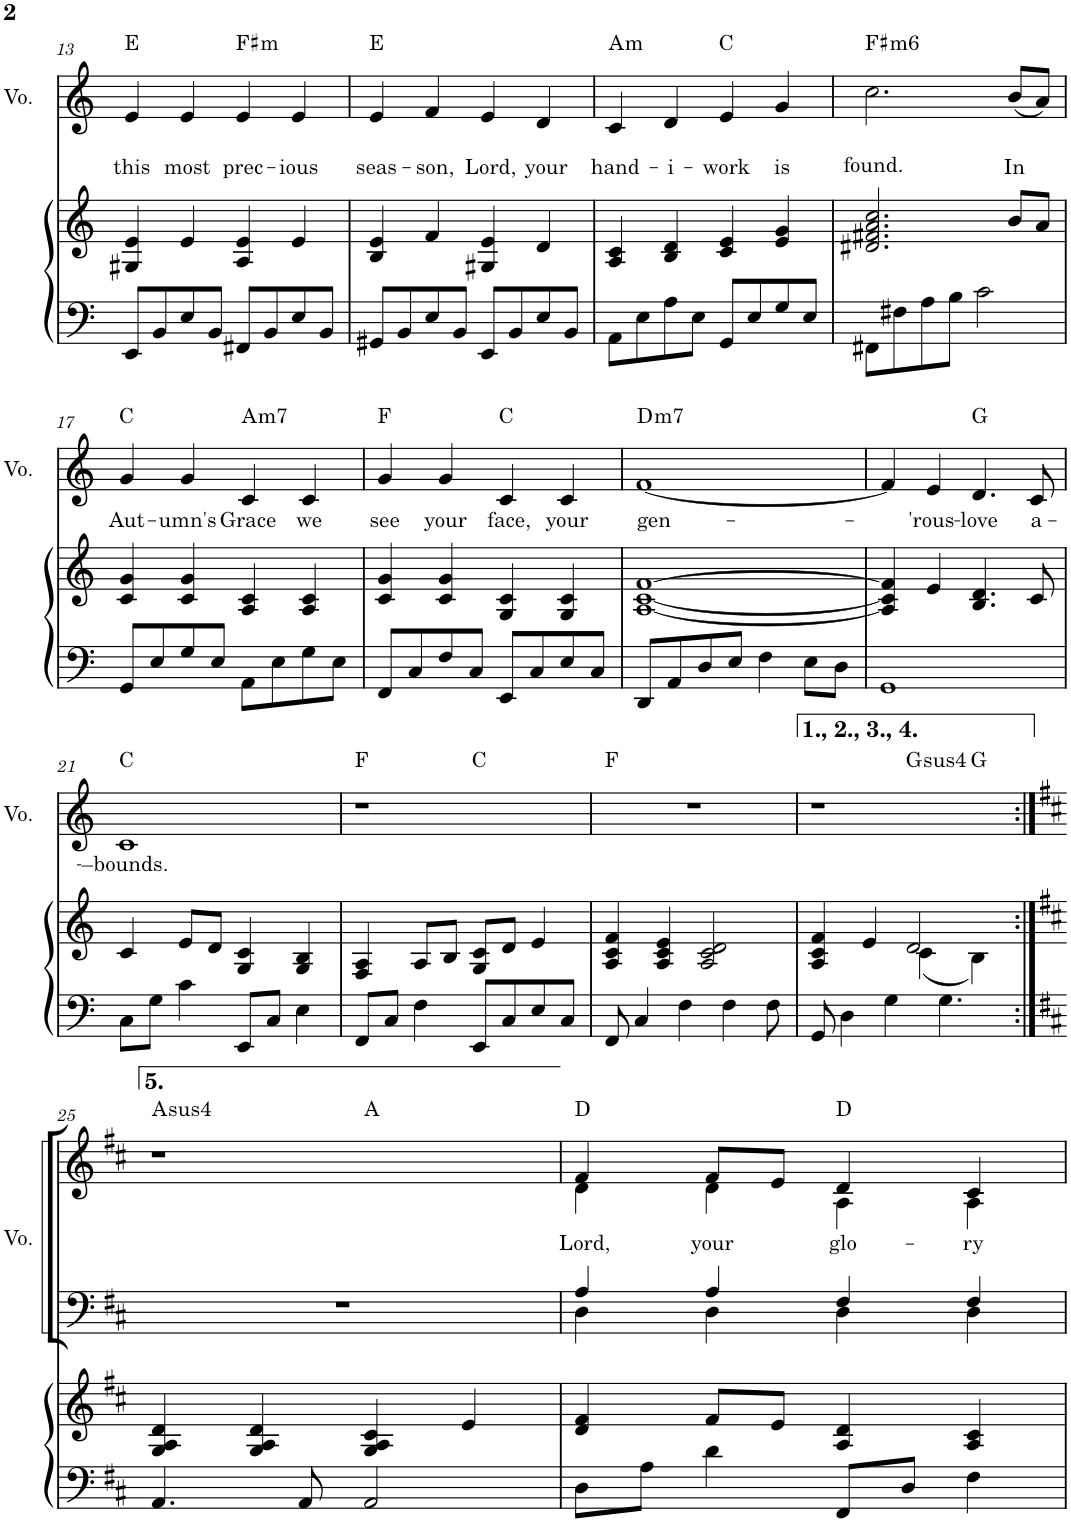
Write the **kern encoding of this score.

**kern	**kern	**kern	**kern	**text	**text	**harte
*part2	*part2	*part1	*part1	*part1	*part1	*part1
*staff4	*staff3	*staff2	*staff1	*staff1	*staff1	*
*I"Piano	*	*I"Voice	*	*	*	*
*I'Pno	*	*I'Vo.	*	*	*	*
!!LO:PB:g=z
*clefF4	*clefG2	*clefF4	*clefG2	*	*	*
*k[]	*k[]	*k[]	*k[]	*	*	*
*M4/4	*M4/4	*M4/4	*M4/4	*	*	*
=13	=13	=13	=13	=13	=13	=13
!	!	!	!	!	!LO:LY:b	!
8EE/L	4G#X/ 4e/	1r	4e/	.	this	E:maj
8BB/	.	.	.	.	.	.
!	!	!	!	!	!LO:LY:b	!
8E/	4e/	.	4e/	.	most	.
8BB/J	.	.	.	.	.	.
!	!	!	!	!	!LO:LY:b	!LO:H:kt=m
8FF#X/L	4A/ 4e/	.	4e/	.	prec-	F#:min
8BB/	.	.	.	.	.	.
!	!	!	!	!	!LO:LY:b	!
8E/	4e/	.	4e/	.	-ious	.
8BB/J	.	.	.	.	.	.
=14	=14	=14	=14	=14	=14	=14
!	!	!	!	!	!LO:LY:b	!
8GG#X/L	4B/ 4e/	1r	4e/	.	seas-	E:maj
8BB/	.	.	.	.	.	.
!	!	!	!	!	!LO:LY:b	!
8E/	4f/	.	4f/	.	-son,	.
8BB/J	.	.	.	.	.	.
!	!	!	!	!	!LO:LY:b	!
8EE/L	4G#X/ 4e/	.	4e/	.	Lord,	.
8BB/	.	.	.	.	.	.
!	!	!	!	!	!LO:LY:b	!
8E/	4d/	.	4d/	.	your	.
8BB/J	.	.	.	.	.	.
=15	=15	=15	=15	=15	=15	=15
!	!	!	!	!	!LO:LY:b	!LO:H:kt=m
8AA\L	4A/ 4c/	1r	4c/	.	hand-	A:min
8E\	.	.	.	.	.	.
!	!	!	!	!	!LO:LY:b	!
8A\	4B/ 4d/	.	4d/	.	-i-	.
8E\J	.	.	.	.	.	.
!	!	!	!	!	!LO:LY:b	!
8GG/L	4c/ 4e/	.	4e/	.	-work	C:maj
8E/	.	.	.	.	.	.
!	!	!	!	!	!LO:LY:b	!
8G/	4e/ 4g/	.	4g/	.	is	.
8E/J	.	.	.	.	.	.
=16	=16	=16	=16	=16	=16	=16
!	!	!	!	!	!LO:LY:b	!LO:H:kt=m6
8FF#X\L	2.d#X/ 2.f#X/ 2.a/ 2.cc/	1r	2.cc\	.	found.	F#:min6
8F#X\	.	.	.	.	.	.
8A\	.	.	.	.	.	.
8B\J	.	.	.	.	.	.
2c\	.	.	.	.	.	.
!	!	!	!	!	!LO:LY:b	!
.	8b/L	.	(8b/L	.	In	.
.	8a/J	.	8a/J)	.	.	.
!!LO:LB:g=z
=17	=17	=17	=17	=17	=17	=17
!	!	!	!	!LO:LY:b	!	!
8GG/L	4c/ 4g/	1r	4g/	Aut-	.	C:maj
8E/	.	.	.	.	.	.
!	!	!	!	!LO:LY:b	!	!
8G/	4c/ 4g/	.	4g/	-umn's	.	.
8E/J	.	.	.	.	.	.
!	!	!	!	!LO:LY:b	!	!LO:H:kt=m7
8AA\L	4A/ 4c/	.	4c/	Grace	.	A:min7
8E\	.	.	.	.	.	.
!	!	!	!	!LO:LY:b	!	!
8G\	4A/ 4c/	.	4c/	we	.	.
8E\J	.	.	.	.	.	.
=18	=18	=18	=18	=18	=18	=18
!	!	!	!	!LO:LY:b	!	!
8FF/L	4c/ 4g/	1r	4g/	see	.	F:maj
8C/	.	.	.	.	.	.
!	!	!	!	!LO:LY:b	!	!
8F/	4c/ 4g/	.	4g/	your	.	.
8C/J	.	.	.	.	.	.
!	!	!	!	!LO:LY:b	!	!
8EE/L	4G/ 4c/	.	4c/	face,	.	C:maj
8C/	.	.	.	.	.	.
!	!	!	!	!LO:LY:b	!	!
8E/	4G/ 4c/	.	4c/	your	.	.
8C/J	.	.	.	.	.	.
=19	=19	=19	=19	=19	=19	=19
!	!	!	!	!LO:LY:b	!	!LO:H:kt=m7
8DD/L	[1A [1c [1f	1r	[1f	gen-	.	D:min7
8AA/	.	.	.	.	.	.
8D/	.	.	.	.	.	.
8E/J	.	.	.	.	.	.
4F\	.	.	.	.	.	.
8E\L	.	.	.	.	.	.
8D\J	.	.	.	.	.	.
=20	=20	=20	=20	=20	=20	=20
1GG	4A/] 4c/] 4f/]	1r	4f/]	.	.	.
!	!	!	!	!LO:LY:b	!	!
.	4e/	.	4e/	-'rous-	.	.
!	!	!	!	!LO:LY:b	!	!
.	4.B/ 4.d/	.	4.d/	-love	.	G:maj
!	!	!	!	!LO:LY:b	!	!
.	8c/	.	8c/	a-	.	.
!!LO:LB:g=z
=21	=21	=21	=21	=21	=21	=21
!	!	!	!	!LO:LY:b	!	!
8C\L	4c/	1r	1c	-–bounds.	.	C:maj
8G\J	.	.	.	.	.	.
4c\	8e/L	.	.	.	.	.
.	8d/J	.	.	.	.	.
8EE/L	4G/ 4c/	.	.	.	.	.
8C/J	.	.	.	.	.	.
4E\	4G/ 4B/	.	.	.	.	.
=22	=22	=22	=22	=22	=22	=22
*	*	*	*^	*	*	*
8FF/L	4F/ 4A/	1r	1r	2ryy	.	.	F:maj
8C/J	.	.	.	.	.	.	.
4F\	8A/L	.	.	.	.	.	.
.	8B/J	.	.	.	.	.	.
8EE/L	8G/ 8c/L	.	.	2ryy	.	.	C:maj
8C/	8d/J	.	.	.	.	.	.
8E/	4e/	.	.	.	.	.	.
8C/J	.	.	.	.	.	.	.
*	*	*	*v	*v	*	*	*
=23	=23	=23	=23	=23	=23	=23
8FF/	4A/ 4c/ 4f/	1r	1r	.	.	F:maj
4C/	.	.	.	.	.	.
.	4A/ 4c/ 4e/	.	.	.	.	.
4F\	.	.	.	.	.	.
.	2A/ 2c/ 2d/	.	.	.	.	.
4F\	.	.	.	.	.	.
8F\	.	.	.	.	.	.
=24	=24	=24	=24	=24	=24	=24
*	*^	*	*^	*	*	*
*	*	*	*	*	*^	*	*	*
8GG/	4A/ 4c/ 4f/	2ryy	1r	1r	2ryy	2.ryy	.	.	.
4D\	.	.	.	.	.	.	.	.	.
.	4e/	.	.	.	.	.	.	.	.
4G\	.	.	.	.	.	.	.	.	.
!	!	!	!	!	!	!	!	!	!LO:H:kt=4
.	2d/	(4c\	.	.	2ryy	.	.	.	G:sus4
4.G\	.	.	.	.	.	.	.	.	.
.	.	4B\)	.	.	.	4ryy	.	.	G:maj
*	*v	*v	*	*v	*v	*v	*	*	*
!!LO:LB:g=z
=25:|!	=25:|!	=25:|!	=25:|!	=25:|!	=25:|!	=25:|!
*k[f#c#]	*k[f#c#]	*k[f#c#]	*k[f#c#]	*	*	*
*	*^	*	*^	*	*	*
*	*	*	*	*	*^	*	*	*
!	!	!	!	!	!	!	!	!	!LO:H:kt=4
*	*v	*v	*	*	*v	*v	*	*	*
4.AA/	4G/ 4A/ 4d/	1r	1r	2ryy	.	.	A:sus4
.	4G/ 4A/ 4d/	.	.	.	.	.	.
8AA/	.	.	.	.	.	.	.
2AA/	4G/ 4A/ 4c#/	.	.	2ryy	.	.	A:maj
.	4e/	.	.	.	.	.	.
=26	=26	=26	=26	=26	=26	=26	=26
*	*	*^	*	*	*	*	*
!	!	!	!	!	!	!LO:LY:b	!	!
8D\L	4d/ 4f#/	4A/	4D\	4f#/	4d\	Lord,	.	D:maj
8A\J	.	.	.	.	.	.	.	.
!	!	!	!	!	!	!LO:LY:b	!	!
4d\	8f#/L	4A/	4D\	8f#/L	4d\	your	.	.
.	8e/J	.	.	8e/J	.	.	.	.
!	!	!	!	!	!	!LO:LY:b	!	!
8FF#/L	4A/ 4d/	4F#/	4D\	4d/	4A\	glo-	.	D:maj
8D/J	.	.	.	.	.	.	.	.
!	!	!	!	!	!	!LO:LY:b	!	!
4F#\	4A/ 4c#/	4F#/	4D\	4c#/	4A\	-ry	.	.
*	*	*v	*v	*	*	*	*	*
*	*	*	*v	*v	*	*	*
=	=	=	=	=	=	=
*-	*-	*-	*-	*-	*-	*-
